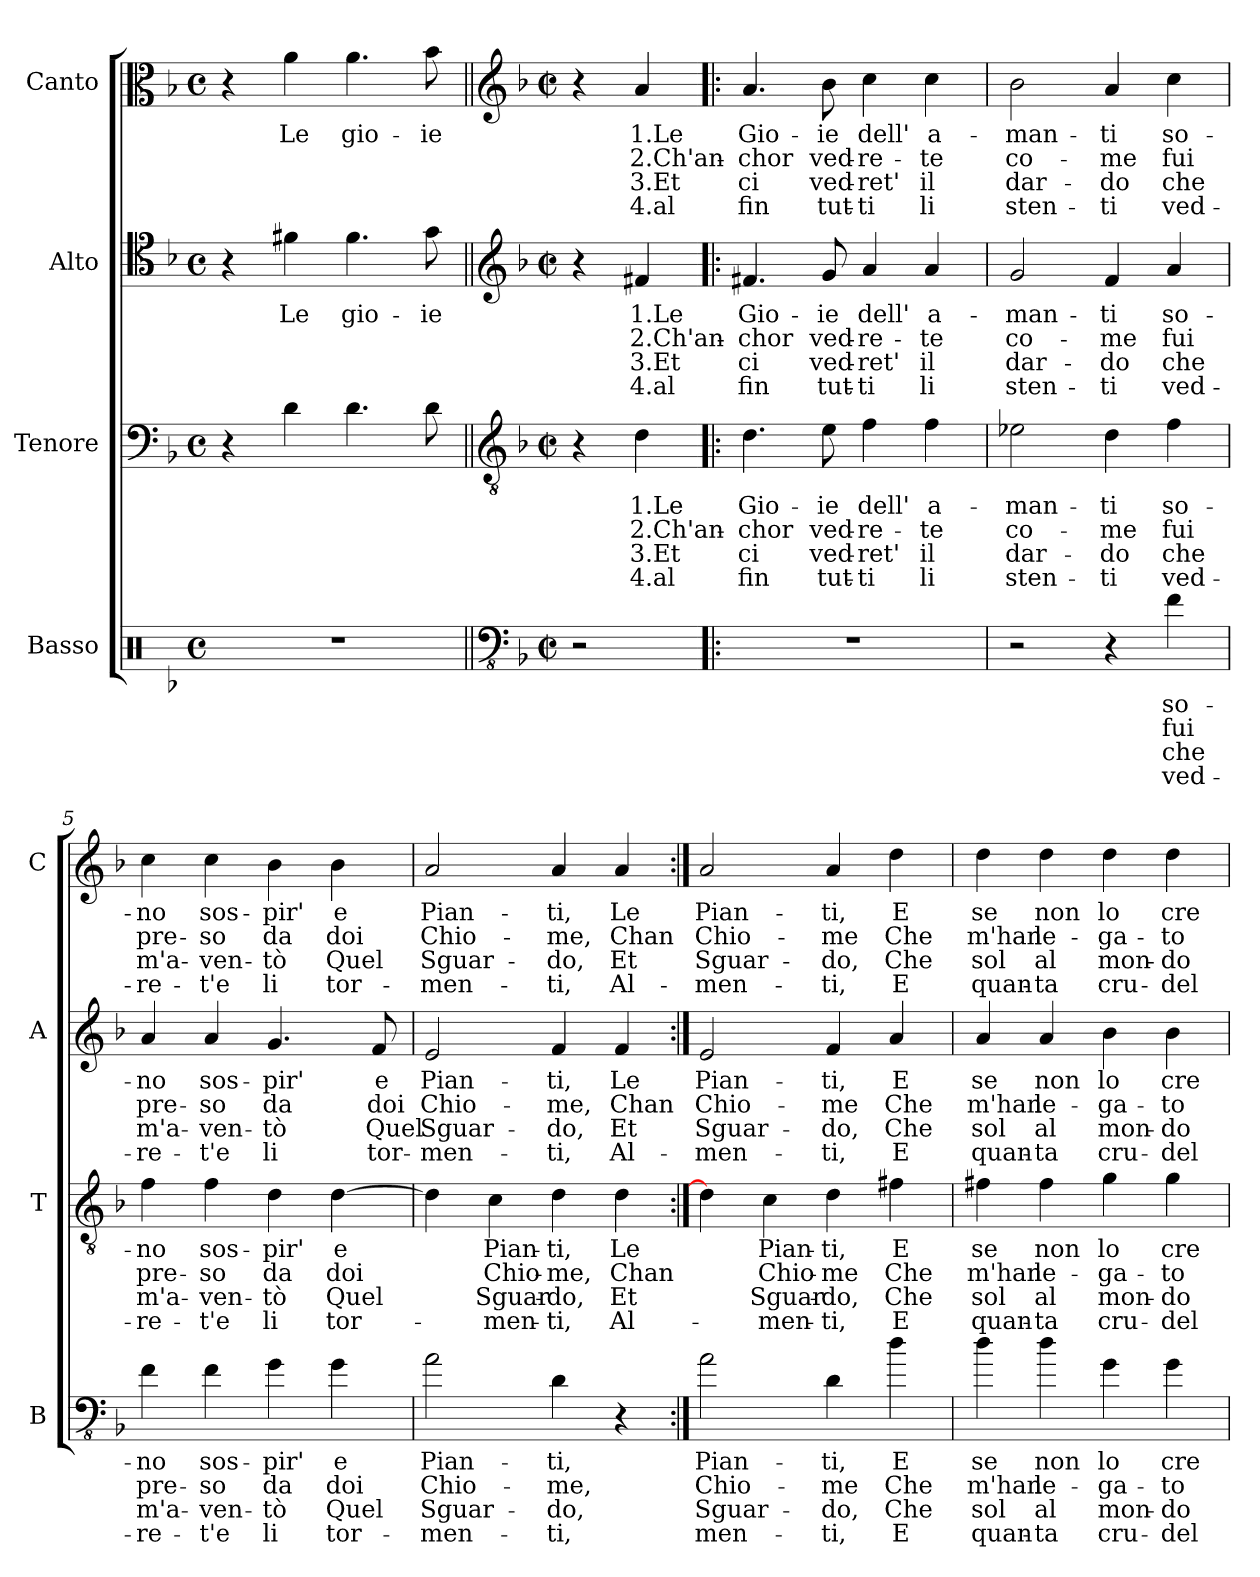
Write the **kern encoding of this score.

**kern	**text	**text	**text	**text	**kern	**text	**text	**text	**text	**kern	**text	**text	**text	**text	**kern	**text	**text	**text	**text
*part4	*part4	*part4	*part4	*part4	*part3	*part3	*part3	*part3	*part3	*part2	*part2	*part2	*part2	*part2	*part1	*part1	*part1	*part1	*part1
*staff4	*staff4	*staff4	*staff4	*staff4	*staff3	*staff3	*staff3	*staff3	*staff3	*staff2	*staff2	*staff2	*staff2	*staff2	*staff1	*staff1	*staff1	*staff1	*staff1
*I"Basso	*	*	*	*	*I"Tenore	*	*	*	*	*I"Alto	*	*	*	*	*I"Canto	*	*	*	*
*I'B	*	*	*	*	*I'T	*	*	*	*	*I'A	*	*	*	*	*I'C	*	*	*	*
*clefX	*	*	*	*	*clefF4	*	*	*	*	*clefC4	*	*	*	*	*clefC3	*	*	*	*
*k[b-]	*	*	*	*	*k[b-]	*	*	*	*	*k[b-]	*	*	*	*	*k[b-]	*	*	*	*
*F:	*	*	*	*	*F:	*	*	*	*	*F:	*	*	*	*	*F:	*	*	*	*
*M4/4	*	*	*	*	*M4/4	*	*	*	*	*M4/4	*	*	*	*	*M4/4	*	*	*	*
*met(c)	*	*	*	*	*met(c)	*	*	*	*	*met(c)	*	*	*	*	*met(c)	*	*	*	*
=1	=1	=1	=1	=1	=1	=1	=1	=1	=1	=1	=1	=1	=1	=1	=1	=1	=1	=1	=1
1r	.	.	.	.	4r	.	.	.	.	4r	.	.	.	.	4r	.	.	.	.
!	!	!	!	!	!LO:N:head=solid	!	!	!	!	!LO:N:head=solid	!	!	!	!	!LO:N:head=solid	!	!	!	!
.	.	.	.	.	4d\	.	.	.	.	4f#X\	Le	.	.	.	4a\	Le	.	.	.
!	!	!	!	!	!LO:N:head=solid	!	!	!	!	!LO:N:head=solid	!	!	!	!	!LO:N:head=solid	!	!	!	!
.	.	.	.	.	4.d\	.	.	.	.	4.f#\	gio-	.	.	.	4.a\	gio-	.	.	.
!	!	!	!	!	!LO:N:head=solid	!	!	!	!	!LO:N:head=solid	!	!	!	!	!LO:N:head=solid	!	!	!	!
.	.	.	.	.	8d\	.	.	.	.	8g\	-ie	.	.	.	8b-\	-ie	.	.	.
!!LO:LB:g=z
=2||	=2||	=2||	=2||	=2||	=2||	=2||	=2||	=2||	=2||	=2||	=2||	=2||	=2||	=2||	=2||	=2||	=2||	=2||	=2||
*clefFv4	*	*	*	*	*clefGv2	*	*	*	*	*clefG2	*	*	*	*	*clefG2	*	*	*	*
*k[b-]	*	*	*	*	*k[b-]	*	*	*	*	*k[b-]	*	*	*	*	*k[b-]	*	*	*	*
*F:	*	*	*	*	*F:	*	*	*	*	*F:	*	*	*	*	*F:	*	*	*	*
*M2/2	*	*	*	*	*M2/2	*	*	*	*	*M2/2	*	*	*	*	*M2/2	*	*	*	*
*met(c|)	*	*	*	*	*met(c|)	*	*	*	*	*met(c|)	*	*	*	*	*met(c|)	*	*	*	*
2r	.	.	.	.	4r	.	.	.	.	4r	.	.	.	.	4r	.	.	.	.
.	.	.	.	.	4d\	1.Le	2.Ch'an-	3.Et	4.al	4f#X/	1.Le	-2.Ch'an-	3.Et	4.al	4a/	1.Le	2.Ch'an-	3.Et	4.al
=3!|:	=3!|:	=3!|:	=3!|:	=3!|:	=3!|:	=3!|:	=3!|:	=3!|:	=3!|:	=3!|:	=3!|:	=3!|:	=3!|:	=3!|:	=3!|:	=3!|:	=3!|:	=3!|:	=3!|:
1r	.	.	.	.	4.d\	Gio-	-chor	ci	fin	4.f#X/	Gio-	-chor	ci	fin	4.a/	Gio-	-chor	ci	fin
.	.	.	.	.	8e\	-ie	ved-	ved-	tut-	8g/	-ie	ved-	ved-	tut-	8b-\	-ie	ved-	ved-	tut-
.	.	.	.	.	4f\	dell'	-re-	-ret'	-ti	4a/	dell'	-re-	-ret'	-ti	4cc\	dell'	-re-	-ret'	-ti
.	.	.	.	.	4f\	a-	-te	il	li	4a/	a-	-te	il	li	4cc\	a-	-te	il	li
!!LO:LB:g=z
=4	=4	=4	=4	=4	=4	=4	=4	=4	=4	=4	=4	=4	=4	=4	=4	=4	=4	=4	=4
2r	.	.	.	.	2e-X\	-man-	co-	dar-	sten-	2g/	-man-	co-	dar-	sten-	2b-\	-man-	co-	dar-	sten-
4r	.	.	.	.	4d\	-ti	-me	-do	-ti	4f/	-ti	-me	-do	-ti	4a/	-ti	-me	-do	-ti
4F\	so-	fui	che	ved-	4f\	so-	fui	che	ved-	4a/	so-	fui	che	ved-	4cc\	so-	fui	che	ved-
=5	=5	=5	=5	=5	=5	=5	=5	=5	=5	=5	=5	=5	=5	=5	=5	=5	=5	=5	=5
4F\	-no	pre-	m'a-	-re-	4f\	-no	pre-	m'a-	-re-	4a/	-no	pre-	m'a-	-re-	4cc\	-no	pre-	m'a-	-re-
4F\	sos-	-so	-ven-	-t'e	4f\	sos-	-so	-ven-	-t'e	4a/	sos-	-so	-ven-	-t'e	4cc\	sos-	-so	-ven-	-t'e
4G\	-pir'	da	-tò	li	4d\	-pir'	da	-tò	li	4.g/	-pir'	da	-tò	li	4b-\	-pir'	da	-tò	li
4G\	e	doi	Quel	tor-	[4d\	e	doi	Quel	tor-	.	.	.	.	.	4b-\	e	doi	Quel	tor-
.	.	.	.	.	.	.	.	.	.	8f/	e	doi	Quel	tor-	.	.	.	.	.
=6	=6	=6	=6	=6	=6	=6	=6	=6	=6	=6	=6	=6	=6	=6	=6	=6	=6	=6	=6
2A\	Pian-	Chio-	Sguar-	-men-	4d\]	.	.	.	.	2e/	Pian-	Chio-	Sguar-	-men-	2a/	Pian-	Chio-	Sguar-	-men-
.	.	.	.	.	4c\	Pian-	Chio-	Sguar-	-men-	.	.	.	.	.	.	.	.	.	.
4D\	-ti,	-me,	-do,	-ti,	4d\	-ti,	-me,	-do,	-ti,	4f/	-ti,	-me,	-do,	-ti,	4a/	-ti,	-me,	-do,	-ti,
4r	.	.	.	.	4d\	Le	Chan	Et	Al-	4f/	Le	Chan	Et	Al-	4a/	Le	Chan	Et	Al-
=7:|!	=7:|!	=7:|!	=7:|!	=7:|!	=7:|!	=7:|!	=7:|!	=7:|!	=7:|!	=7:|!	=7:|!	=7:|!	=7:|!	=7:|!	=7:|!	=7:|!	=7:|!	=7:|!	=7:|!
2A\	Pian-	Chio-	Sguar-	men-	4d\]	.	.	.	.	2e/	Pian-	Chio-	Sguar-	-men-	2a/	Pian-	Chio-	Sguar-	-men-
.	.	.	.	.	4c\	Pian-	Chio-	Sguar-	-men-	.	.	.	.	.	.	.	.	.	.
4D\	-ti,	-me	-do,	-ti,	4d\	-ti,	-me	-do,	-ti,	4f/	-ti,	-me	-do,	-ti,	4a/	-ti,	-me	-do,	-ti,
4d\	E	Che	Che	E	4f#X\	E	Che	Che	E	4a/	E	Che	Che	E	4dd\	E	Che	Che	E
!!LO:PB:g=z
=8	=8	=8	=8	=8	=8	=8	=8	=8	=8	=8	=8	=8	=8	=8	=8	=8	=8	=8	=8
4d\	se	m'han	sol	quan-	4f#X\	se	m'han	sol	quan-	4a/	se	m'han	sol	quan-	4dd\	se	m'han	sol	quan-
4d\	non	le-	al	-ta	4f#\	non	le-	al	-ta	4a/	non	le-	al	-ta	4dd\	non	le-	al	-ta
4G\	lo	-ga-	mon-	cru-	4g\	lo	-ga-	mon-	cru-	4b-\	lo	-ga-	mon-	cru-	4dd\	lo	-ga-	mon-	cru-
4G\	cre-	-to	-do	-del-	4g\	cre-	-to	-do	-del-	4b-\	cre-	-to	-do	-del-	4dd\	cre-	-to	-do	-del-
=	=	=	=	=	=	=	=	=	=	=	=	=	=	=	=	=	=	=	=
*-	*-	*-	*-	*-	*-	*-	*-	*-	*-	*-	*-	*-	*-	*-	*-	*-	*-	*-	*-
